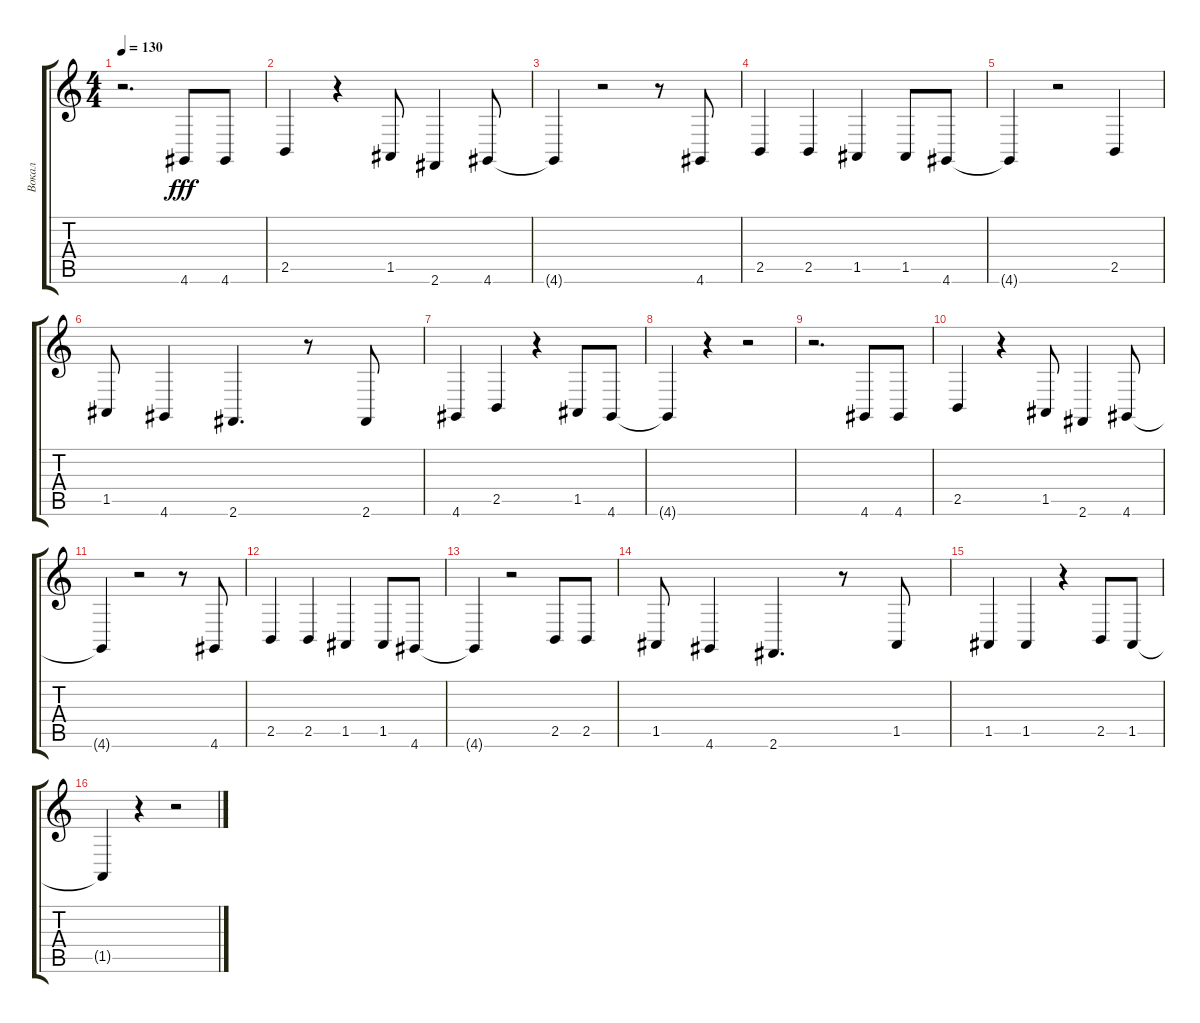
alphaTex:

\track ("Вокал" "Вокал") {instrument trumpet}
\staff {score tabs}
\tuning (E4 B3 G3 D3 A2 E2) {hide}
\ts (4 4)
\tempo 130
\clef g2
\ks c
r.2{d dy fff} 4.6.8 4.6.8 |
2.5.4 r.4 1.5.8 2.6.4 4.6.8 |
4.6{t}.4 r.2 r.8 4.6.8 |
2.5.4 2.5.4 1.5.4 1.5.8 4.6.8 |
4.6{t}.4 r.2 2.5.4 |
1.5.8 4.6.4 2.6.4{d} r.8 2.6.8 |
4.6.4 2.5.4 r.4 1.5.8 4.6.8 |
4.6{t}.4 r.4 r.2 |
r.2{d} 4.6.8 4.6.8 |
2.5.4 r.4 1.5.8 2.6.4 4.6.8 |
4.6{t}.4 r.2 r.8 4.6.8 |
2.5.4 2.5.4 1.5.4 1.5.8 4.6.8 |
4.6{t}.4 r.2 2.5.8 2.5.8 |
1.5.8 4.6.4 2.6.4{d} r.8 1.5.8 |
1.5.4 1.5.4 r.4 2.5.8 1.5.8 |
1.5{t}.4 r.4 r.2
